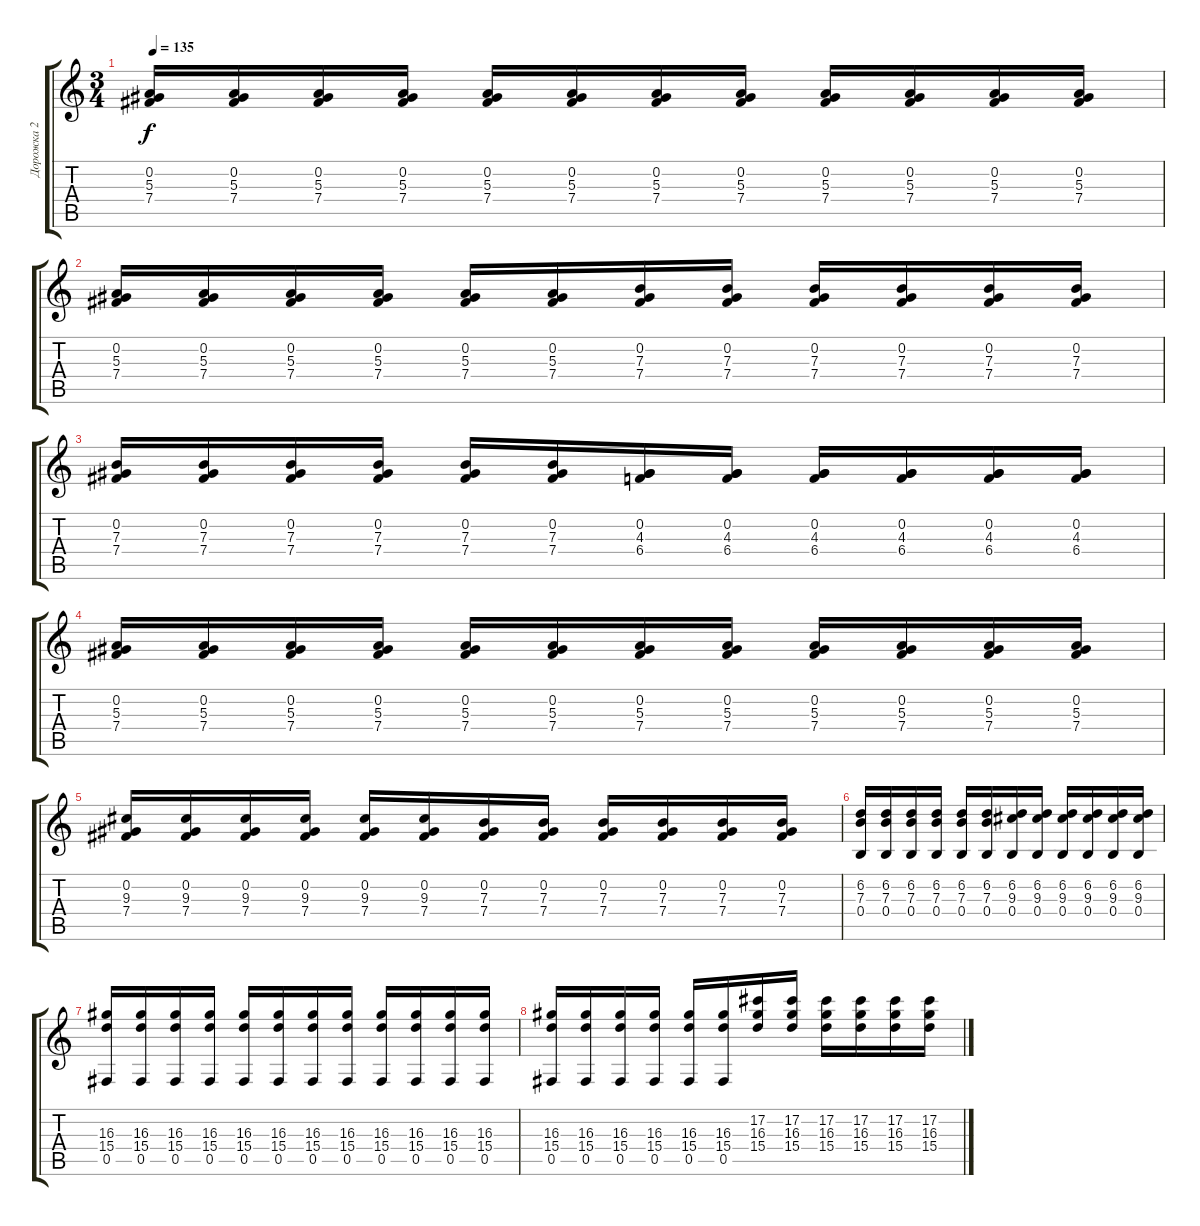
\track ("Дорожка 2" "Дорожка 2") {instrument distortionguitar}
\staff {score tabs}
\tuning (Db4 Ab3 E3 B2 Gb2 Db2) {hide}
\ts (3 4)
\tempo 135
\clef g2
\ks c
(0.2 5.3 7.4).16{dy f} (0.2 5.3 7.4).16 (0.2 5.3 7.4).16 (0.2 5.3 7.4).16 (0.2 5.3 7.4).16 (0.2 5.3 7.4).16 (0.2 5.3 7.4).16 (0.2 5.3 7.4).16 (0.2 5.3 7.4).16 (0.2 5.3 7.4).16 (0.2 5.3 7.4).16 (0.2 5.3 7.4).16 |
(0.2 5.3 7.4).16 (0.2 5.3 7.4).16 (0.2 5.3 7.4).16 (0.2 5.3 7.4).16 (0.2 5.3 7.4).16 (0.2 5.3 7.4).16 (0.2 7.3 7.4).16 (0.2 7.3 7.4).16 (0.2 7.3 7.4).16 (0.2 7.3 7.4).16 (0.2 7.3 7.4).16 (0.2 7.3 7.4).16 |
(0.2 7.3 7.4).16 (0.2 7.3 7.4).16 (0.2 7.3 7.4).16 (0.2 7.3 7.4).16 (0.2 7.3 7.4).16 (0.2 7.3 7.4).16 (0.2 4.3 6.4).16 (0.2 4.3 6.4).16 (0.2 4.3 6.4).16 (0.2 4.3 6.4).16 (0.2 4.3 6.4).16 (0.2 4.3 6.4).16 |
(0.2 5.3 7.4).16 (0.2 5.3 7.4).16 (0.2 5.3 7.4).16 (0.2 5.3 7.4).16 (0.2 5.3 7.4).16 (0.2 5.3 7.4).16 (0.2 5.3 7.4).16 (0.2 5.3 7.4).16 (0.2 5.3 7.4).16 (0.2 5.3 7.4).16 (0.2 5.3 7.4).16 (0.2 5.3 7.4).16 |
(0.2 9.3 7.4).16 (0.2 9.3 7.4).16 (0.2 9.3 7.4).16 (0.2 9.3 7.4).16 (0.2 9.3 7.4).16 (0.2 9.3 7.4).16 (0.2 7.3 7.4).16 (0.2 7.3 7.4).16 (0.2 7.3 7.4).16 (0.2 7.3 7.4).16 (0.2 7.3 7.4).16 (0.2 7.3 7.4).16 |
(6.2 7.3 0.4).16 (6.2 7.3 0.4).16 (6.2 7.3 0.4).16 (6.2 7.3 0.4).16 (6.2 7.3 0.4).16 (6.2 7.3 0.4).16 (6.2 9.3 0.4).16 (6.2 9.3 0.4).16 (6.2 9.3 0.4).16 (6.2 9.3 0.4).16 (6.2 9.3 0.4).16 (6.2 9.3 0.4).16 |
(16.3 15.4 0.5).16 (16.3 15.4 0.5).16 (16.3 15.4 0.5).16 (16.3 15.4 0.5).16 (16.3 15.4 0.5).16 (16.3 15.4 0.5).16 (16.3 15.4 0.5).16 (16.3 15.4 0.5).16 (16.3 15.4 0.5).16 (16.3 15.4 0.5).16 (16.3 15.4 0.5).16 (16.3 15.4 0.5).16 |
(16.3 15.4 0.5).16 (16.3 15.4 0.5).16 (16.3 15.4 0.5).16 (16.3 15.4 0.5).16 (16.3 15.4 0.5).16 (16.3 15.4 0.5).16 (17.2 16.3 15.4).16 (17.2 16.3 15.4).16 (17.2 16.3 15.4).16 (17.2 16.3 15.4).16 (17.2 16.3 15.4).16 (17.2 16.3 15.4).16
